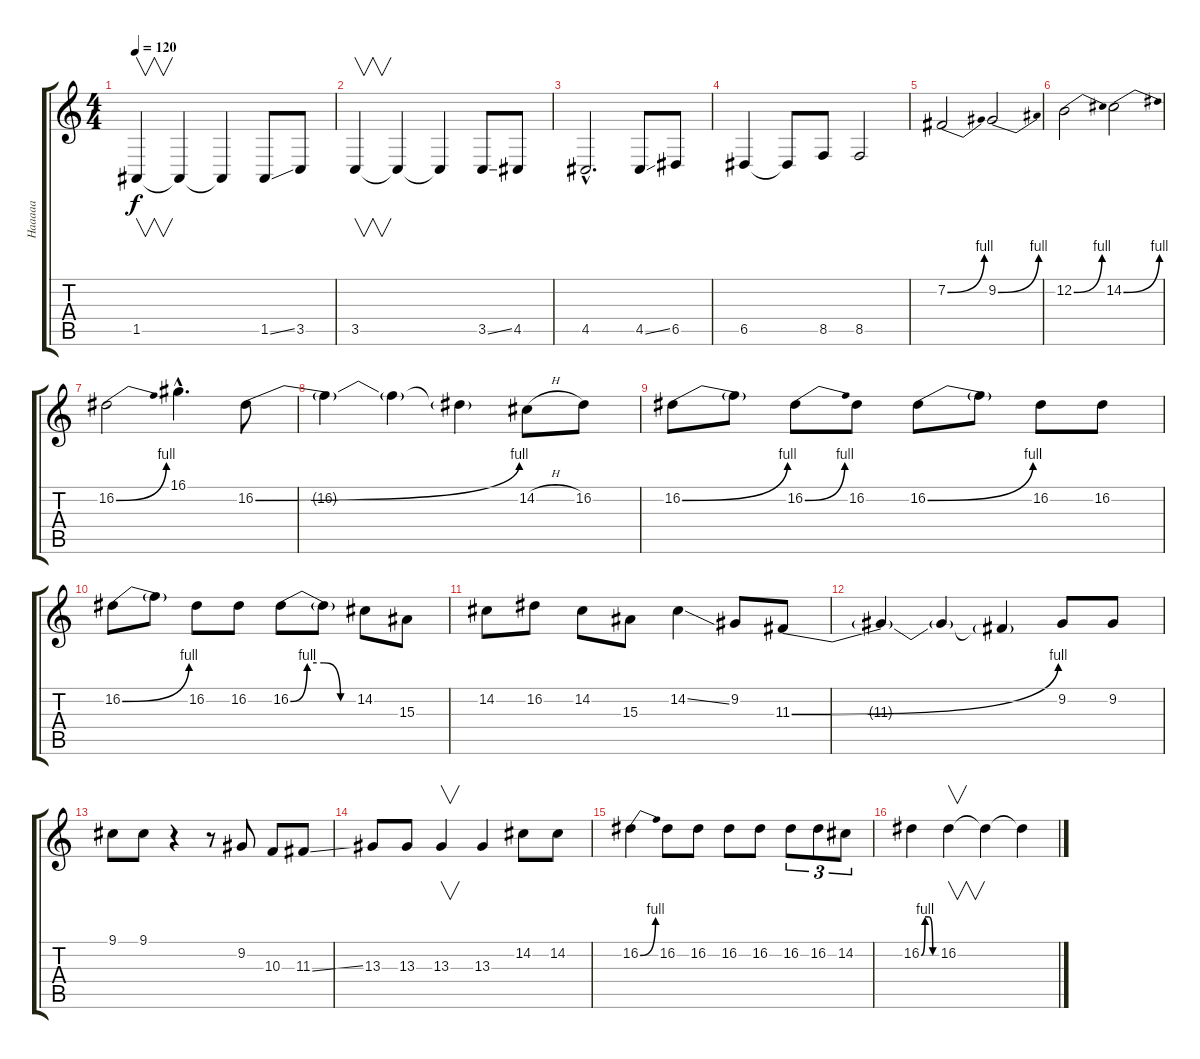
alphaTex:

\track ("Haaaaa" "Haaaaa") {instrument choiraahs}
\staff {score tabs}
\tuning (E4 B3 G3 D3 A2 E2) {hide}
\ts (4 4)
\tempo 120
\clef g2
\ks c
1.5.4{v dy f} 1.5{t}.4 1.5{t}.4 1.5{ss}.8 3.5.8 |
3.5.4{v} 3.5{t}.4 3.5{t}.4 3.5{ss}.8 4.5.8 |
4.5{hac}.2{d} 4.5{ss}.8 6.5.8 |
6.5.4 6.5{t}.8 8.5.8 8.5.2 |
7.2{be (bend 0 0 60 4)}.2 9.2{be (bend 0 0 60 4)}.2 |
12.2{be (bend 0 0 60 4)}.2 14.2{be (bend 0 0 60 4)}.2 |
16.2{be (bend 0 0 60 4)}.2 16.1{hac}.4{d} 16.2{be (bend 0 0 60 4)}.8 |
16.2{t}.4 16.2{t}.4 16.2{t}.4 14.2{h}.8 16.2.8 |
16.2{be (bend 0 0 60 4)}.8 16.2{t}.8 16.2{be (bend 0 0 60 4)}.8 16.2.8 16.2{be (bend 0 0 60 4)}.8 16.2{t}.8 16.2.8 16.2.8 |
16.2{be (bend 0 0 60 4)}.8 16.2{t}.8 16.2.8 16.2.8 16.2{be (custom 0 0 15 4 30 4 45 0 60 0)}.8 16.2{t}.8 14.2.8 15.3.8 |
14.2.8 16.2.8 14.2.8 15.3.8 14.2{ss}.4 9.2.8 11.3{be (bend 0 0 60 4)}.8 |
11.3{t}.4 11.3{t}.4 11.3{t}.4 9.2.8 9.2.8 |
9.1.8 9.1.8 r.4 r.8 9.2.8 10.3.8 11.3{ss}.8 |
13.3.8 13.3.8 13.3.4{v} 13.3.4 14.2.8 14.2.8 |
16.2{be (bend 0 0 60 4)}.4 16.2.8 16.2.8 16.2.8 16.2.8 16.2.8{tu (3 2)} 16.2.8{tu (3 2)} 14.2.8{tu (3 2)} |
16.2{be (custom 0 0 15 4 30 4 45 0 60 0)}.4 16.2.4{v} 16.2{t}.4 16.2{t}.4
